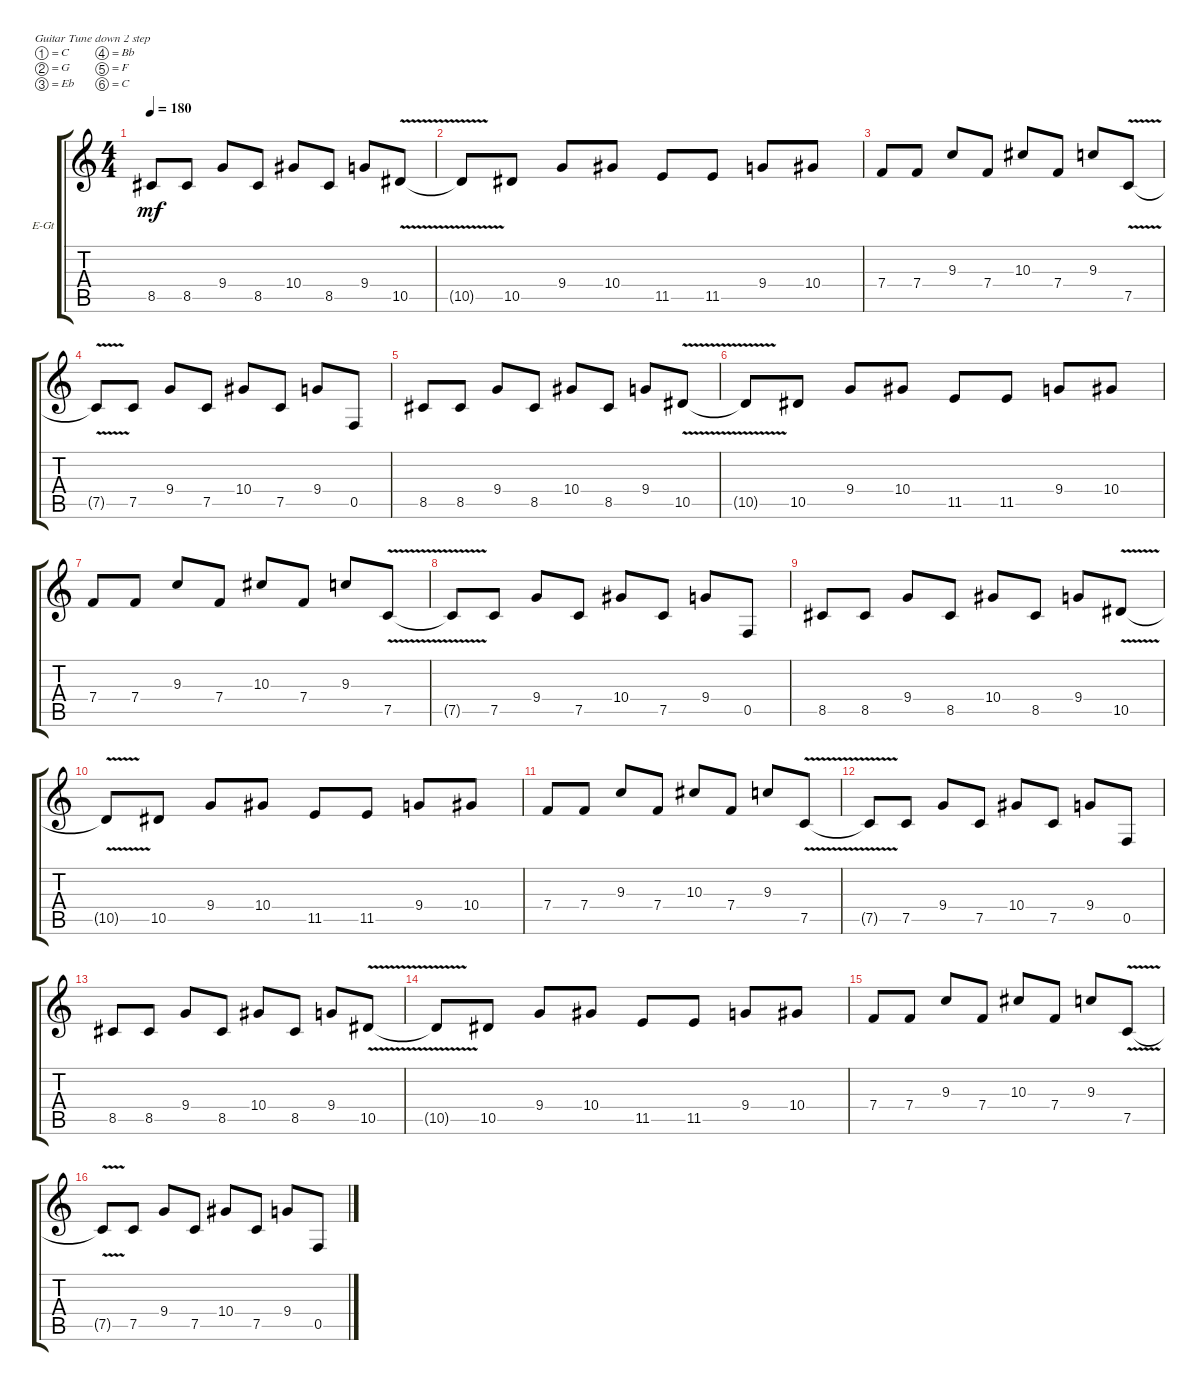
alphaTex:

\bracketExtendMode groupsimilarinstruments
\firstSystemTrackNameOrientation horizontal
\otherSystemsTrackNameOrientation horizontal
\track ("Gtr1" "E-Gt") {instrument distortionguitar}
\staff {score tabs}
\tuning (C4 G3 Eb3 Bb2 F2 C2)
\ts (4 4)
\tempo 180
\clef g2
\ks c
8.5.8{dy mf} 8.5.8 9.4.8 8.5.8 10.4.8 8.5.8 9.4.8 10.5{v}.8 |
10.5{v t}.8 10.5.8 9.4.8 10.4.8 11.5.8 11.5.8 9.4.8 10.4.8 |
7.4.8 7.4.8 9.3.8 7.4.8 10.3.8 7.4.8 9.3.8 7.5{v}.8 |
7.5{v t}.8 7.5.8 9.4.8 7.5.8 10.4.8 7.5.8 9.4.8 0.5.8 |
8.5.8 8.5.8 9.4.8 8.5.8 10.4.8 8.5.8 9.4.8 10.5{v}.8 |
10.5{v t}.8 10.5.8 9.4.8 10.4.8 11.5.8 11.5.8 9.4.8 10.4.8 |
7.4.8 7.4.8 9.3.8 7.4.8 10.3.8 7.4.8 9.3.8 7.5{v}.8 |
7.5{v t}.8 7.5.8 9.4.8 7.5.8 10.4.8 7.5.8 9.4.8 0.5.8 |
8.5.8 8.5.8 9.4.8 8.5.8 10.4.8 8.5.8 9.4.8 10.5{v}.8 |
10.5{v t}.8 10.5.8 9.4.8 10.4.8 11.5.8 11.5.8 9.4.8 10.4.8 |
7.4.8 7.4.8 9.3.8 7.4.8 10.3.8 7.4.8 9.3.8 7.5{v}.8 |
7.5{v t}.8 7.5.8 9.4.8 7.5.8 10.4.8 7.5.8 9.4.8 0.5.8 |
8.5.8 8.5.8 9.4.8 8.5.8 10.4.8 8.5.8 9.4.8 10.5{v}.8 |
10.5{v t}.8 10.5.8 9.4.8 10.4.8 11.5.8 11.5.8 9.4.8 10.4.8 |
7.4.8 7.4.8 9.3.8 7.4.8 10.3.8 7.4.8 9.3.8 7.5{v}.8 |
7.5{v t}.8 7.5.8 9.4.8 7.5.8 10.4.8 7.5.8 9.4.8 0.5.8
